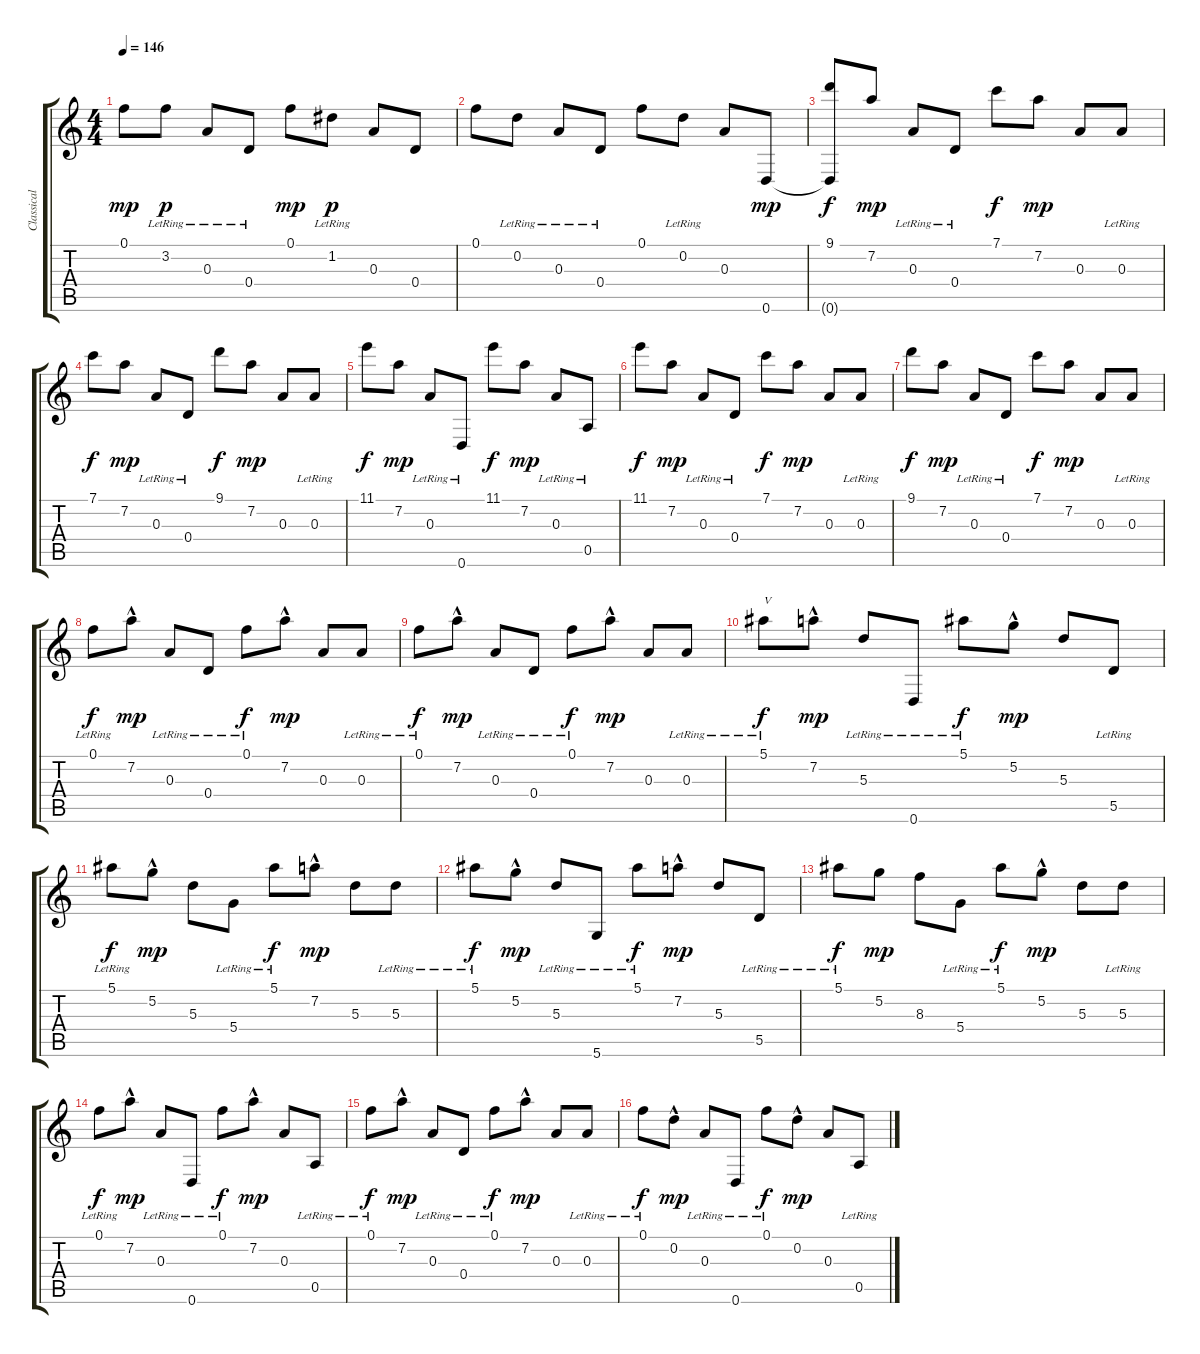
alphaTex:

\track ("Classical guitar" "Classical ") {instrument acousticguitarnylon}
\staff {score tabs}
\tuning (F4 D4 A3 D3 A2 D2) {hide}
\ts (4 4)
\tempo 146
\clef g2
\ks c
0.1.8{dy mp} 3.2{lr}.8{dy p} 0.3{lr}.8 0.4{lr}.8 0.1.8{dy mp} 1.2{lr}.8{dy p} 0.3.8 0.4.8 |
0.1.8 0.2{lr}.8 0.3{lr}.8 0.4{lr}.8 0.1.8 0.2{lr}.8 0.3.8 0.6.8{dy mp} |
(9.1 0.6{t}).8{dy f} 7.2.8{dy mp} 0.3{lr}.8 0.4{lr}.8 7.1.8{dy f} 7.2.8{dy mp} 0.3.8 0.3{lr}.8 |
7.1.8{dy f} 7.2.8{dy mp} 0.3{lr}.8 0.4{lr}.8 9.1.8{dy f} 7.2.8{dy mp} 0.3.8 0.3{lr}.8 |
11.1.8{dy f} 7.2.8{dy mp} 0.3{lr}.8 0.6{lr}.8 11.1.8{dy f} 7.2.8{dy mp} 0.3{lr}.8 0.5{lr}.8 |
11.1.8{dy f} 7.2.8{dy mp} 0.3{lr}.8 0.4{lr}.8 7.1.8{dy f} 7.2.8{dy mp} 0.3.8 0.3{lr}.8 |
9.1.8{dy f} 7.2.8{dy mp} 0.3{lr}.8 0.4{lr}.8 7.1.8{dy f} 7.2.8{dy mp} 0.3.8 0.3{lr}.8 |
0.1{lr}.8{dy f} 7.2{hac}.8{dy mp} 0.3{lr}.8 0.4{lr}.8 0.1{lr}.8{dy f} 7.2{hac}.8{dy mp} 0.3.8 0.3{lr}.8 |
0.1{lr}.8{dy f} 7.2{hac}.8{dy mp} 0.3{lr}.8 0.4{lr}.8 0.1{lr}.8{dy f} 7.2{hac}.8{dy mp} 0.3.8 0.3{lr}.8 |
5.1{lr}.8{txt "V" dy f} 7.2{hac}.8{dy mp} 5.3{lr}.8 0.6{lr}.8 5.1{lr}.8{dy f} 5.2{hac}.8{dy mp} 5.3.8 5.5{lr}.8 |
5.1{lr}.8{dy f} 5.2{hac}.8{dy mp} 5.3.8 5.4{lr}.8 5.1{lr}.8{dy f} 7.2{hac}.8{dy mp} 5.3.8 5.3{lr}.8 |
5.1{lr}.8{dy f} 5.2{hac}.8{dy mp} 5.3{lr}.8 5.6{lr}.8 5.1{lr}.8{dy f} 7.2{hac}.8{dy mp} 5.3.8 5.5{lr}.8 |
5.1{lr}.8{dy f} 5.2.8{dy mp} 8.3.8 5.4{lr}.8 5.1{lr}.8{dy f} 5.2{hac}.8{dy mp} 5.3.8 5.3{lr}.8 |
0.1{lr}.8{dy f} 7.2{hac}.8{dy mp} 0.3{lr}.8 0.6{lr}.8 0.1{lr}.8{dy f} 7.2{hac}.8{dy mp} 0.3.8 0.5{lr}.8 |
0.1{lr}.8{dy f} 7.2{hac}.8{dy mp} 0.3{lr}.8 0.4{lr}.8 0.1{lr}.8{dy f} 7.2{hac}.8{dy mp} 0.3.8 0.3{lr}.8 |
0.1{lr}.8{dy f} 0.2{hac}.8{dy mp} 0.3{lr}.8 0.6{lr}.8 0.1{lr}.8{dy f} 0.2{hac}.8{dy mp} 0.3.8 0.5{lr}.8
